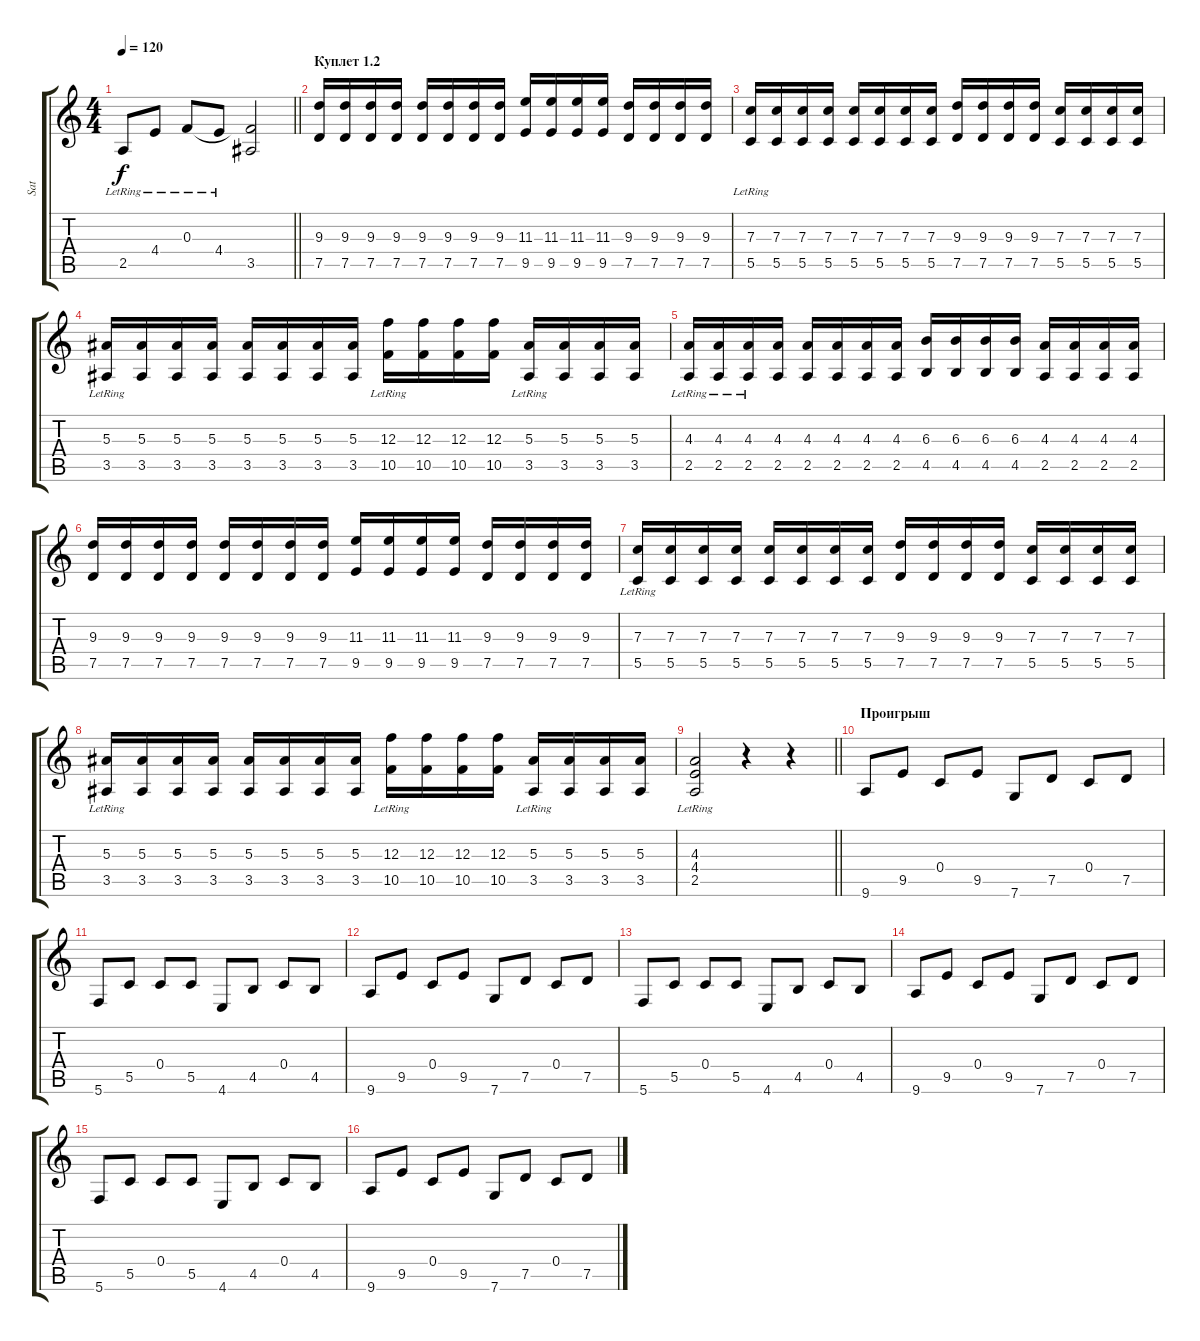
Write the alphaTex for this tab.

\track ("Sat" "Sat") {instrument acousticguitarsteel}
\staff {score tabs}
\tuning (D4 A3 F3 C3 G2 C2) {hide}
\ts (4 4)
\tempo 120
\clef g2
\barLineRight lightlight
\ks c
2.5{lr}.8{dy f} 4.4{lr}.8 0.3{lr}.8 4.4{lr}.8 (0.3{t} 3.5).2 |
\section ("" "Куплет 1.2")
(9.3 7.5).16{instrument distortionguitar} (9.3 7.5).16 (9.3 7.5).16 (9.3 7.5).16 (9.3 7.5).16 (9.3 7.5).16 (9.3 7.5).16 (9.3 7.5).16 (11.3 9.5).16 (11.3 9.5).16 (11.3 9.5).16 (11.3 9.5).16 (9.3 7.5).16 (9.3 7.5).16 (9.3 7.5).16 (9.3 7.5).16 |
(7.3 5.5{lr}).16 (7.3 5.5).16 (7.3 5.5).16 (7.3 5.5).16 (7.3 5.5).16 (7.3 5.5).16 (7.3 5.5).16 (7.3 5.5).16 (9.3 7.5).16 (9.3 7.5).16 (9.3 7.5).16 (9.3 7.5).16 (7.3 5.5).16 (7.3 5.5).16 (7.3 5.5).16 (7.3 5.5).16 |
(5.3 3.5{lr}).16 (5.3 3.5).16 (5.3 3.5).16 (5.3 3.5).16 (5.3 3.5).16 (5.3 3.5).16 (5.3 3.5).16 (5.3 3.5).16 (12.3{lr} 10.5).16 (12.3 10.5).16 (12.3 10.5).16 (12.3 10.5).16 (5.3 3.5{lr}).16 (5.3 3.5).16 (5.3 3.5).16 (5.3 3.5).16 |
(4.3 2.5{lr}).16 (4.3{lr} 2.5).16 (4.3{lr} 2.5).16 (4.3 2.5).16 (4.3 2.5).16 (4.3 2.5).16 (4.3 2.5).16 (4.3 2.5).16 (6.3 4.5).16 (6.3 4.5).16 (6.3 4.5).16 (6.3 4.5).16 (4.3 2.5).16 (4.3 2.5).16 (4.3 2.5).16 (4.3 2.5).16 |
(9.3 7.5).16{instrument distortionguitar} (9.3 7.5).16 (9.3 7.5).16 (9.3 7.5).16 (9.3 7.5).16 (9.3 7.5).16 (9.3 7.5).16 (9.3 7.5).16 (11.3 9.5).16 (11.3 9.5).16 (11.3 9.5).16 (11.3 9.5).16 (9.3 7.5).16 (9.3 7.5).16 (9.3 7.5).16 (9.3 7.5).16 |
(7.3 5.5{lr}).16 (7.3 5.5).16 (7.3 5.5).16 (7.3 5.5).16 (7.3 5.5).16 (7.3 5.5).16 (7.3 5.5).16 (7.3 5.5).16 (9.3 7.5).16 (9.3 7.5).16 (9.3 7.5).16 (9.3 7.5).16 (7.3 5.5).16 (7.3 5.5).16 (7.3 5.5).16 (7.3 5.5).16 |
(5.3 3.5{lr}).16 (5.3 3.5).16 (5.3 3.5).16 (5.3 3.5).16 (5.3 3.5).16 (5.3 3.5).16 (5.3 3.5).16 (5.3 3.5).16 (12.3{lr} 10.5).16 (12.3 10.5).16 (12.3 10.5).16 (12.3 10.5).16 (5.3 3.5{lr}).16 (5.3 3.5).16 (5.3 3.5).16 (5.3 3.5).16 |
\barLineRight lightlight
(4.3 4.4 2.5{lr}).2 r.4 r.4 |
\section ("" "Проигрыш")
9.6.8{instrument acousticguitarsteel} 9.5.8 0.4.8 9.5.8 7.6.8 7.5.8 0.4.8 7.5.8 |
5.6.8 5.5.8 0.4.8 5.5.8 4.6.8 4.5.8 0.4.8 4.5.8 |
9.6.8 9.5.8 0.4.8 9.5.8 7.6.8 7.5.8 0.4.8 7.5.8 |
5.6.8 5.5.8 0.4.8 5.5.8 4.6.8 4.5.8 0.4.8 4.5.8 |
9.6.8 9.5.8 0.4.8 9.5.8 7.6.8 7.5.8 0.4.8 7.5.8 |
5.6.8 5.5.8 0.4.8 5.5.8 4.6.8 4.5.8 0.4.8 4.5.8 |
9.6.8 9.5.8 0.4.8 9.5.8 7.6.8 7.5.8 0.4.8 7.5.8
